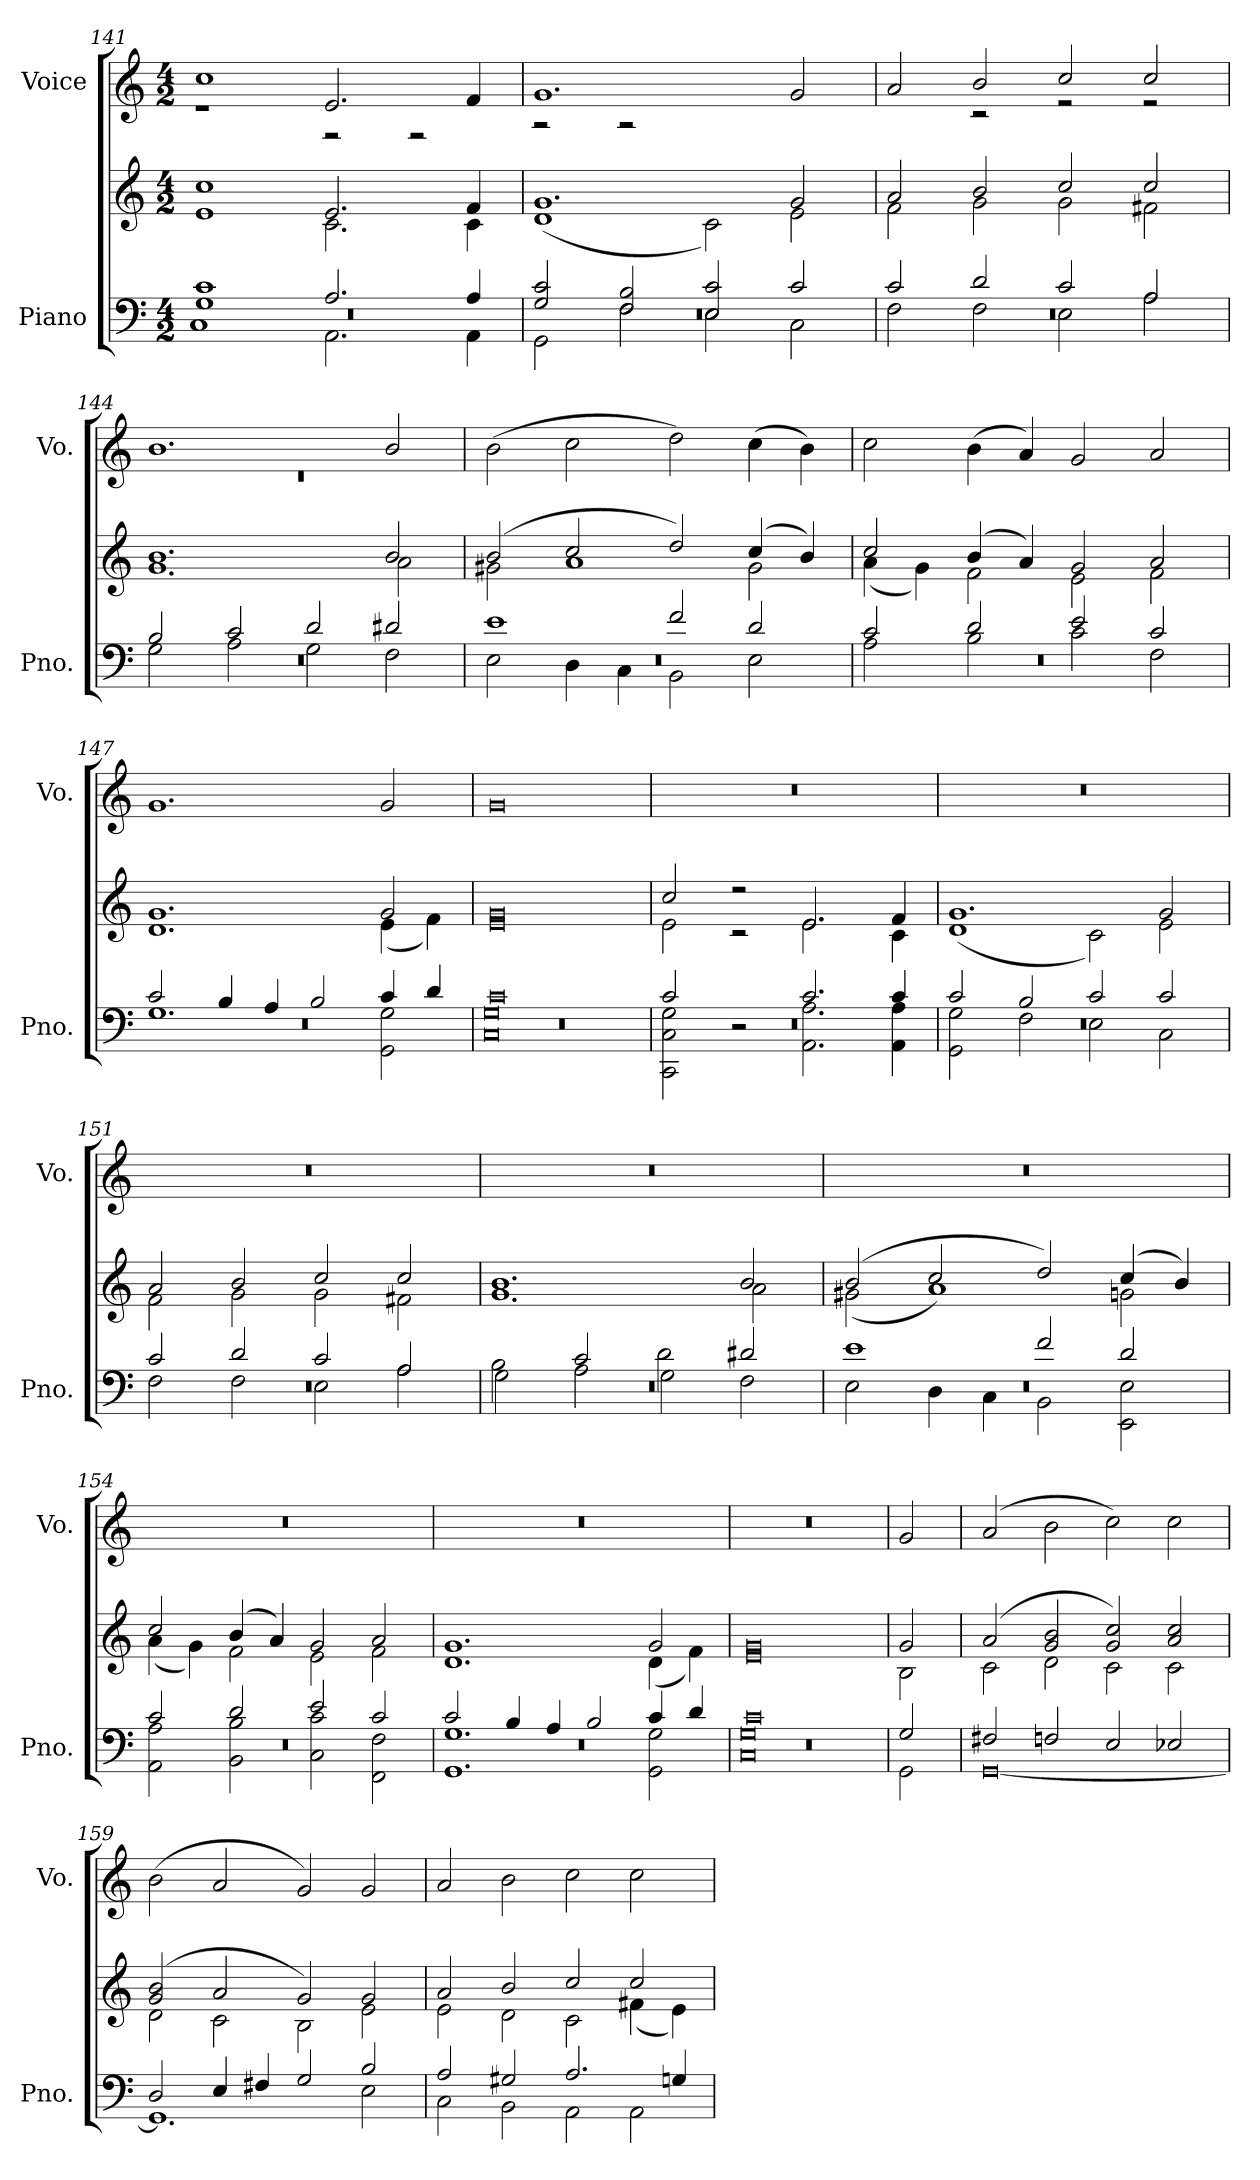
**kern	**kern	**kern
*part2	*part2	*part1
*staff3	*staff2	*staff1
*I"Piano	*	*I"Voice
*I'Pno.	*	*I'Vo.
*clefF4	*clefG2	*clefG2
*k[]	*k[]	*k[]
*C:	*C:	*C:
*M4/2	*M4/2	*M4/2
=141	=141	=141
*^	*^	*^
*	*^	*	*	*	*
0r	1G 1c	1C	1cc	1e	1cc	1r
.	2.A/	2.AA\	2.e/	2.c\	2.e/	2r
.	.	.	.	.	.	2r
.	4A/	4AA\	4f/	4c\	4f/	.
=142	=142	=142	=142	=142	=142	=142
0r	2G/ 2c/	2GG\	1.g	(1d	1.g	2r
.	2F/ 2B/	2F\	.	.	.	2r
.	2E/ 2c/	2E\	.	2c\)	.	1ryy
.	2c/	2C\	2g/	2e\	2g/	.
!!LO:LB:g=z	!!
=143	=143	=143	=143	=143	=143	=143
0r	2c/	2F\	2a/	2f\	2a/	2ryy
.	2d/	2F\	2b/	2g\	2b/	2r
.	2c/	2E\	2cc/	2g\	2cc/	2r
.	2A/	2A\	2cc/	2f#X\	2cc/	2r
=144	=144	=144	=144	=144	=144	=144
0r	2B/	2G\	1.b	1.g	1.b	0r
.	2c/	2A\	.	.	.	.
.	2d/	2G\	.	.	.	.
.	2d#X/	2F\	2b/	2a\	2b/	.
*	*	*	*	*	*v	*v
=145	=145	=145	=145	=145	=145
0r	1e	2E\	(2b/	2g#X\	(2b\
.	.	4D\	2cc/	1a	2cc\
.	.	4C\	.	.	.
.	2f/	2BB\	2dd/)	.	2dd\)
.	2d/	2E\	(4cc/	2g#\	(4cc\
.	.	.	4b/)	.	4b\)
=146	=146	=146	=146	=146	=146
0r	2c/	2A\	2cc/	(4a\	2cc\
.	.	.	.	4g\)	.
.	2d/	2B\	(4b/	2f\	(4b\
.	.	.	4a/)	.	4a/)
.	2e/	2c\	2g/	2e\	2g/
.	2c/	2F\	2a/	2f\	2a/
=147	=147	=147	=147	=147	=147
0r	2c/	1.G	1.g	1.d	1.g
.	4B/	.	.	.	.
.	4A/	.	.	.	.
.	2B/	.	.	.	.
.	4c/	2GG\ 2G\	2g/	(4e\	2g/
.	4d/	.	.	4f\)	.
!!LO:PB:g=z
=148	=148	=148	=148	=148	=148
0r	0c	0C 0G	0g	0e	0g
!!LO:PB:g=z
=149	=149	=149	=149	=149	=149
0r	2c/	2CC\ 2C\ 2G\	2cc/	2e\	0r
.	2r	2r	2r	2r	.
.	2.c/	2.AA\ 2.A\	2.e/	2.e\	.
.	4c/	4AA\ 4A\	4f/	4c\	.
=150	=150	=150	=150	=150	=150
0r	2c/	2GG\ 2G\	1.g	(1d	0r
.	2B/	2F\	.	.	.
.	2c/	2E\	.	2c\)	.
.	2c/	2C\	2g/	2e\	.
=151	=151	=151	=151	=151	=151
0r	2c/	2F\	2a/	2f\	0r
.	2d/	2F\	2b/	2g\	.
.	2c/	2E\	2cc/	2g\	.
.	2A/	2A\	2cc/	2f#X\	.
=152	=152	=152	=152	=152	=152
0r	2B\	2G\	1.b	1.g	0r
.	2c/	2A\	.	.	.
.	2d\	2G\	.	.	.
.	2d#X/	2F\	2b/	2a\	.
=153	=153	=153	=153	=153	=153
0r	1e	2E\	(2b/	(2g#X\	0r
.	.	4D\	2cc/	1a)	.
.	.	4C\	.	.	.
.	2f/	2BB\	2dd/)	.	.
.	2d/	2EE\ 2E\	(4cc/	2gn\	.
.	.	.	4b/)	.	.
=154	=154	=154	=154	=154	=154
0r	2c/	2AA\ 2A\	2cc/	(4a\	0r
.	.	.	.	4g\)	.
.	2d/	2BB\ 2B\	(4b/	2f\	.
.	.	.	4a/)	.	.
.	2e/	2C\ 2c\	2g/	2e\	.
.	2c/	2FF\ 2F\	2a/	2f\	.
!!LO:PB:g=z
=155	=155	=155	=155	=155	=155
0r	2c/	1.GG 1.G	1.g	1.d	0r
.	4B/	.	.	.	.
.	4A/	.	.	.	.
.	2B/	.	.	.	.
.	4c/	2GG\ 2G\	2g/	(4d\	.
.	4d/	.	.	4f\)	.
=156	=156	=156	=156	=156	=156
0r	0c	0C 0G	0g	0e	0r
*	*v	*v	*	*	*
=157	=157	=157	=157	=157
2G/	2GG\	2g/	2B\	2g/
=158	=158	=158	=158	=158
2F#X/	[0GG	(2a/	2c\	(2a/
2Fn/	.	2g/ 2b/	2d\	2b\
2E/	.	2g/ 2cc/)	2c\	2cc\)
2E-X/	.	2a/ 2cc/	2c\	2cc\
=159	=159	=159	=159	=159
2D/	1.GG]	(2g/ 2b/	2d\	(2b\
4E/	.	2a/	2c\	2a/
4F#X/	.	.	.	.
2G/	.	2g/)	2B\	2g/)
2B/	2E\	2g/	2e\	2g/
=160	=160	=160	=160	=160
2A/	2C\	2a/	2e\	2a/
2G#X/	2BB\	2b/	2d\	2b\
2.A/	2AA\	2cc/	2c\	2cc\
.	2AA\	2cc/	(4f#X\	2cc\
4Gn/	.	.	4e\)	.
*v	*v	*	*	*
*	*v	*v	*
=	=	=
*-	*-	*-
